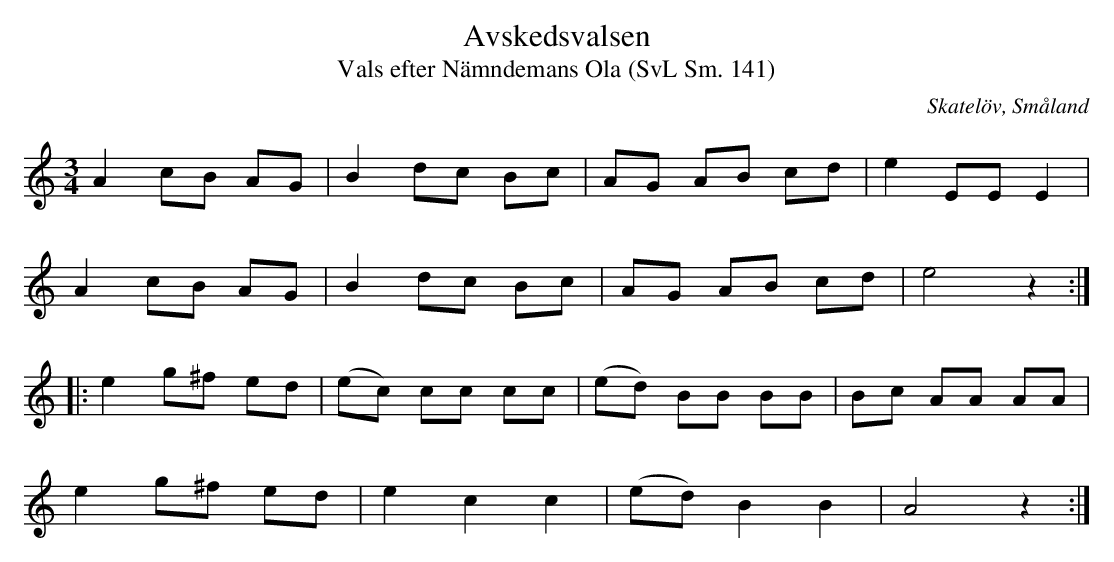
X:1
T:Avskedsvalsen
T:Vals efter Nämndemans Ola (SvL Sm. 141)
O:Skatelöv, Småland
M:3/4
L:1/8
K:Am
A2 cB AG|B2 dc Bc|AG AB cd|e2 EE E2|
A2 cB AG|B2 dc Bc|AG AB cd|e4 z2:|
|:e2  g^f ed|(ec) cc cc|(ed) BB BB|Bc AA AA|
e2  g^f ed|e2 c2 c2|(ed) B2 B2|A4 z2:|
